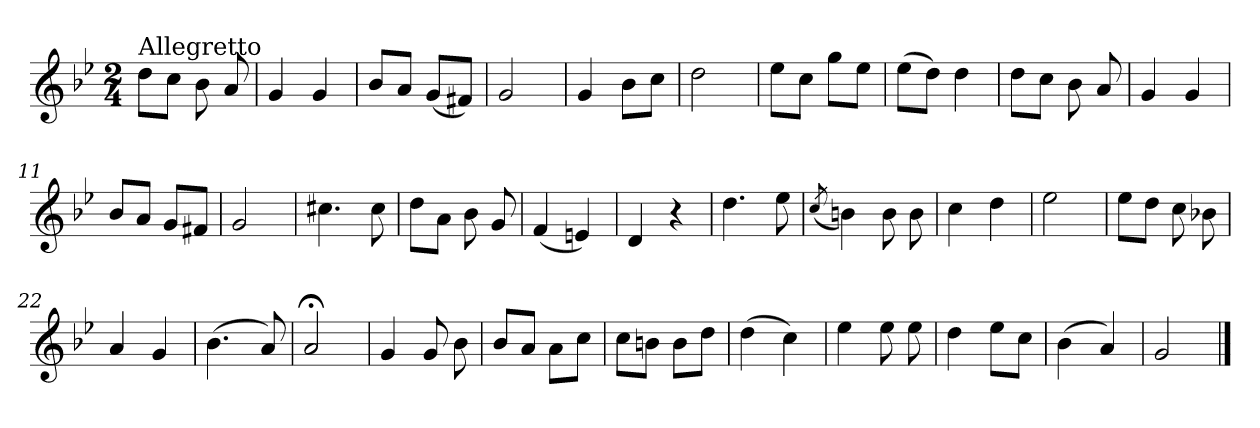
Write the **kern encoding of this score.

**kern
*part1
*staff1
*clefG2
*k[b-e-]
*g:
*M2/4
=1
!LO:TX:a:t=Allegretto
8dd\L
8cc\J
8b-\
8a/
=2
4g/
4g/
=3
8b-/L
8a/J
(<8g/L
8f#X/J)
=4
2g/
=5
4g/
8b-\L
8cc\J
=6
2dd\
=7
8ee-\L
8cc\J
8gg\L
8ee-\J
=8
(>8ee-\L
8dd\J)
4dd\
=9
8dd\L
8cc\J
8b-\
8a/
!!LO:LB:g=z
=10
4g/
4g/
=11
8b-/L
8a/J
8g/L
8f#X/J
=12
2g/
=13
4.cc#X\
8cc#\
=14
8dd\L
8a\J
8b-\
8g/
=15
(<4f/
4en/)
=16
4d/
4r
=17
4.dd\
8ee-\
=18
(<8qcc/
4bn\)
8b\
8b\
=19
4cc\
4dd\
!!LO:LB:g=z
=20
2ee-\
=21
8ee-\L
8dd\J
8cc\
8b-X\
=22
4a/
4g/
=23
(>4.b-\
8a/)
=24
2a;</
=25
4g/
8g/
8b-\
=26
8b-/L
8a/J
8a\L
8cc\J
=27
8cc\L
8bn\J
8b\L
8dd\J
=28
(>4dd\
4cc\)
=29
4ee-\
8ee-\
8ee-\
!!LO:LB:g=z
=30
4dd\
8ee-\L
8cc\J
=31
(>4b-\
4a/)
=32
2g/
==
*-
